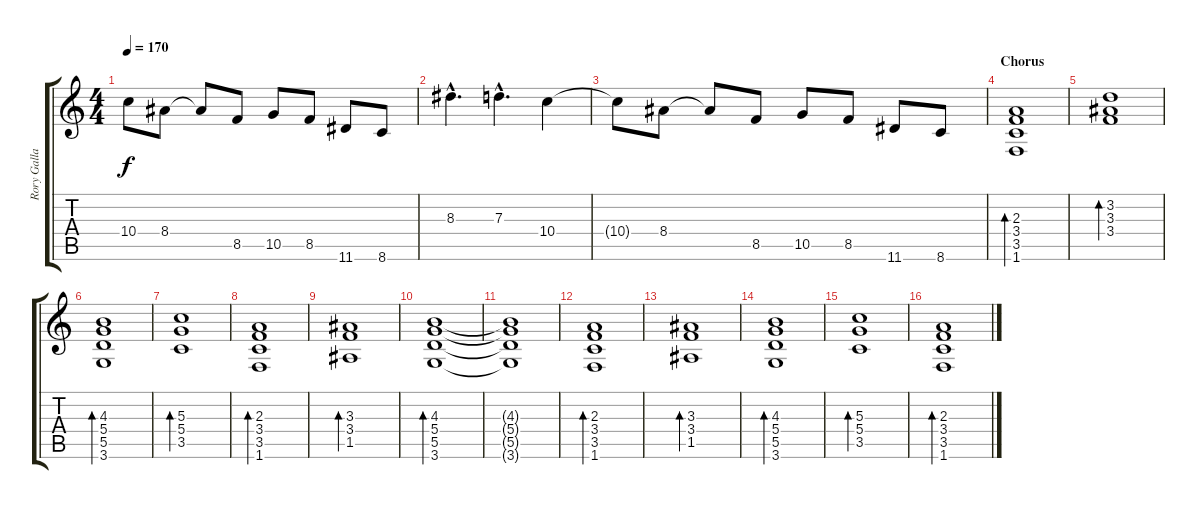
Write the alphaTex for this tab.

\track ("Rory Gallagher" "Rory Galla") {instrument distortionguitar}
\staff {score tabs}
\tuning (E4 B3 G3 D3 A2 E2) {hide}
\ts (4 4)
\tempo 170
\clef g2
\ks c
10.4{t}.8{dy f} 8.4.8 8.4{t}.8 8.5.8 10.5.8 8.5.8 11.6.8 8.6.8 |
8.3{hac}.4{d} 7.3{hac}.4{d} 10.4.4 |
10.4{t}.8 8.4.8 8.4{t}.8 8.5.8 10.5.8 8.5.8 11.6.8 8.6.8 |
\section ("" "Chorus")
(2.3 3.4 3.5 1.6).1{bd 60} |
(3.2 3.3 3.4).1{bd 60} |
(4.3 5.4 5.5 3.6).1{bd 60} |
(5.3 5.4 3.5).1{bd 60} |
(2.3 3.4 3.5 1.6).1{bd 60} |
(3.3 3.4 1.5).1{bd 60} |
(4.3 5.4 5.5 3.6).1{bd 60} |
(4.3{t} 5.4{t} 5.5{t} 3.6{t}).1 |
(2.3 3.4 3.5 1.6).1{bd 60} |
(3.3 3.4 1.5).1{bd 60} |
(4.3 5.4 5.5 3.6).1{bd 60} |
(5.3 5.4 3.5).1{bd 60} |
(2.3 3.4 3.5 1.6).1{bd 60}
